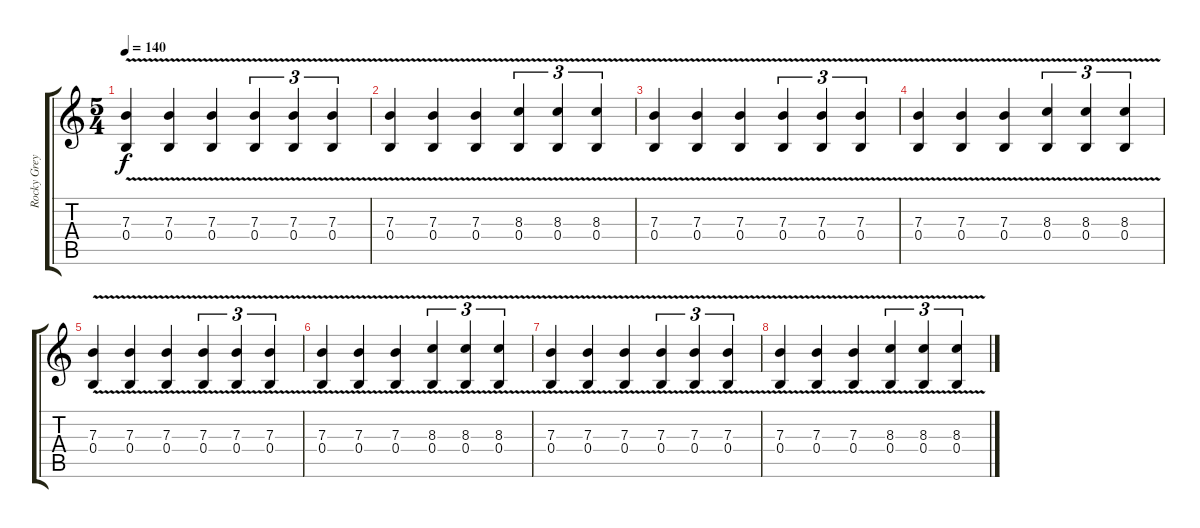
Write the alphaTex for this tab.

\track ("Rocky Grey - Lead Guitar" "Rocky Grey") {instrument overdrivenguitar}
\staff {score tabs}
\tuning (Db4 Ab3 E3 B2 Gb2 Db2) {hide}
\ts (5 4)
\tempo 140
\clef g2
\ks c
(7.3{v} 0.4).4{dy f} (7.3{v} 0.4).4 (7.3{v} 0.4).4 (7.3{v} 0.4).4{tu (3 2)} (7.3{v} 0.4).4{tu (3 2)} (7.3{v} 0.4).4{tu (3 2)} |
(7.3{v} 0.4).4 (7.3{v} 0.4).4 (7.3{v} 0.4).4 (8.3{v} 0.4).4{tu (3 2)} (8.3{v} 0.4).4{tu (3 2)} (8.3{v} 0.4).4{tu (3 2)} |
(7.3{v} 0.4).4 (7.3{v} 0.4).4 (7.3{v} 0.4).4 (7.3{v} 0.4).4{tu (3 2)} (7.3{v} 0.4).4{tu (3 2)} (7.3{v} 0.4).4{tu (3 2)} |
(7.3{v} 0.4).4 (7.3{v} 0.4).4 (7.3{v} 0.4).4 (8.3{v} 0.4).4{tu (3 2)} (8.3{v} 0.4).4{tu (3 2)} (8.3{v} 0.4).4{tu (3 2)} |
(7.3{v} 0.4).4 (7.3{v} 0.4).4 (7.3{v} 0.4).4 (7.3{v} 0.4).4{tu (3 2)} (7.3{v} 0.4).4{tu (3 2)} (7.3{v} 0.4).4{tu (3 2)} |
(7.3{v} 0.4).4 (7.3{v} 0.4).4 (7.3{v} 0.4).4 (8.3{v} 0.4).4{tu (3 2)} (8.3{v} 0.4).4{tu (3 2)} (8.3{v} 0.4).4{tu (3 2)} |
(7.3{v} 0.4).4 (7.3{v} 0.4).4 (7.3{v} 0.4).4 (7.3{v} 0.4).4{tu (3 2)} (7.3{v} 0.4).4{tu (3 2)} (7.3{v} 0.4).4{tu (3 2)} |
(7.3{v} 0.4).4 (7.3{v} 0.4).4 (7.3{v} 0.4).4 (8.3{v} 0.4).4{tu (3 2)} (8.3{v} 0.4).4{tu (3 2)} (8.3{v} 0.4).4{tu (3 2)}
